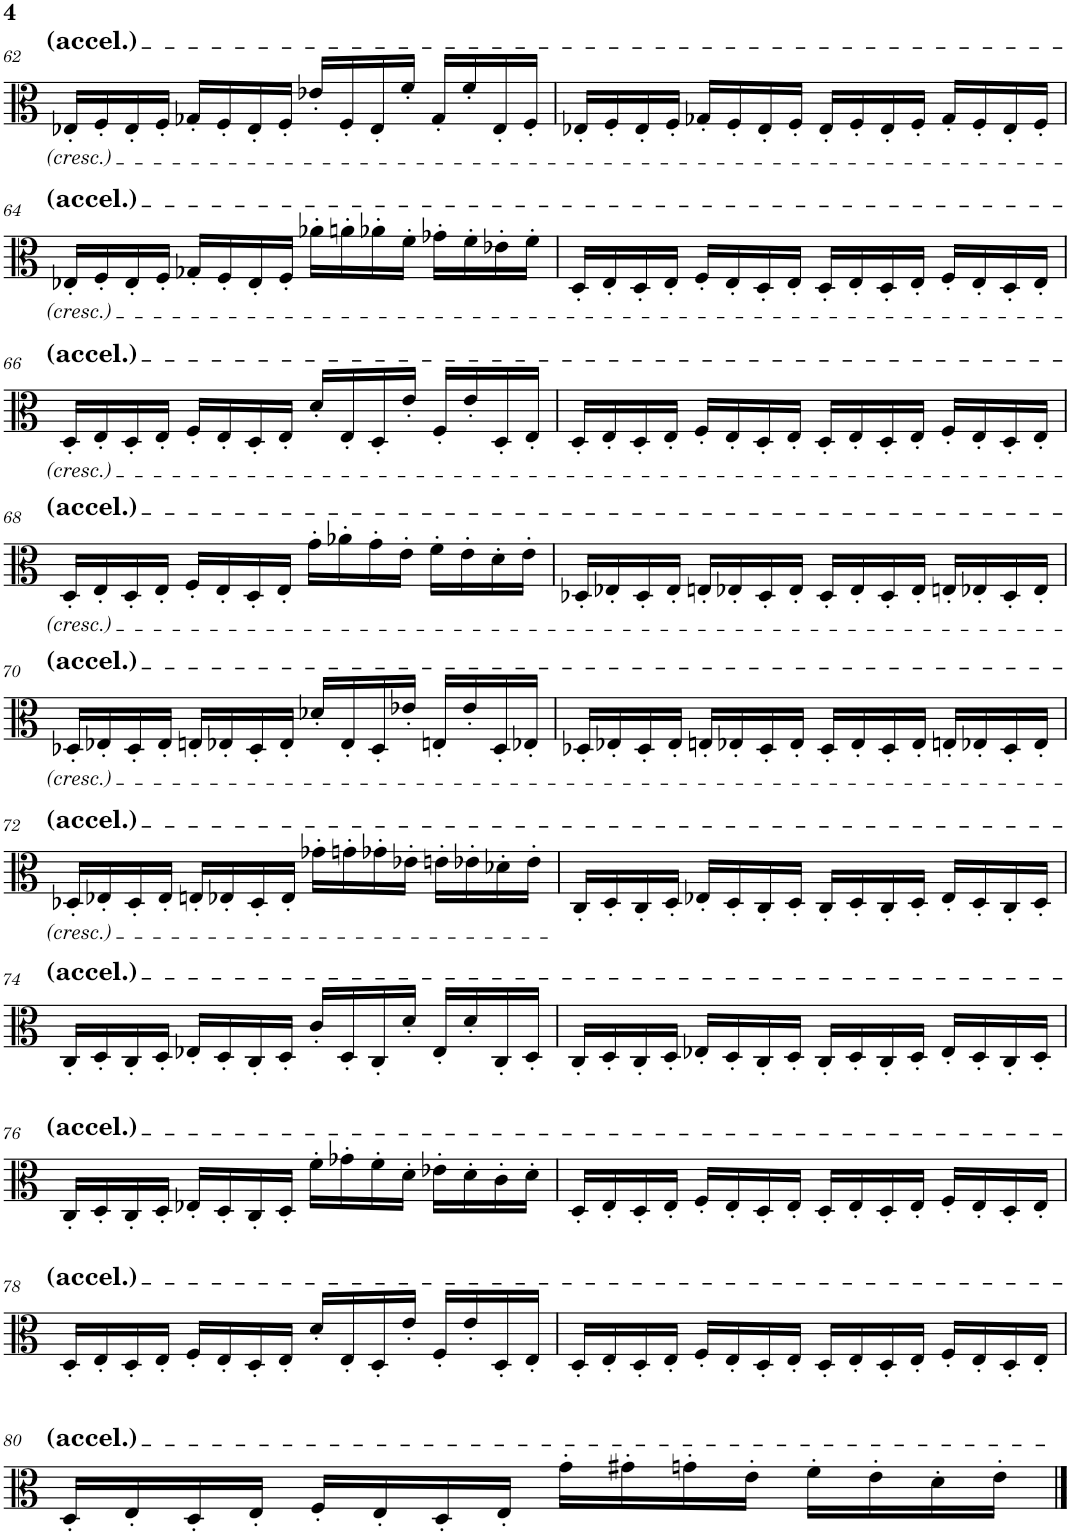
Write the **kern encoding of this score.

**kern
*part1
*staff1
*I"Viola
*I'Vla.
!!LO:PB:g=z
*clefC3
*k[]
*M4/4
=62
16E-X'/LL
16F'/
16E-'/
16F'/JJ
16G-X'/LL
16F'/
16E-'/
16F'/JJ
16e-X'/LL
16F'/
16E-'/
16f'/JJ
16G-'/LL
16f'/
16E-'/
16F'/JJ
=63
16E-X'/LL
16F'/
16E-'/
16F'/JJ
16G-X'/LL
16F'/
16E-'/
16F'/JJ
16E-'/LL
16F'/
16E-'/
16F'/JJ
16G-'/LL
16F'/
16E-'/
16F'/JJ
!!LO:LB:g=z
=64
16E-X'/LL
16F'/
16E-'/
16F'/JJ
16G-X'/LL
16F'/
16E-'/
16F'/JJ
16a-X'\LL
16an'\
16a-X'\
16f'\JJ
16g-X'\LL
16f'\
16e-X'\
16f'\JJ
=65
16D'/LL
16E'/
16D'/
16E'/JJ
16F'/LL
16E'/
16D'/
16E'/JJ
16D'/LL
16E'/
16D'/
16E'/JJ
16F'/LL
16E'/
16D'/
16E'/JJ
!!LO:LB:g=z
=66
16D'/LL
16E'/
16D'/
16E'/JJ
16F'/LL
16E'/
16D'/
16E'/JJ
16d'/LL
16E'/
16D'/
16e'/JJ
16F'/LL
16e'/
16D'/
16E'/JJ
=67
16D'/LL
16E'/
16D'/
16E'/JJ
16F'/LL
16E'/
16D'/
16E'/JJ
16D'/LL
16E'/
16D'/
16E'/JJ
16F'/LL
16E'/
16D'/
16E'/JJ
!!LO:LB:g=z
=68
16D'/LL
16E'/
16D'/
16E'/JJ
16F'/LL
16E'/
16D'/
16E'/JJ
16g'\LL
16a-X'\
16g'\
16e'\JJ
16f'\LL
16e'\
16d'\
16e'\JJ
=69
16D-X'/LL
16E-X'/
16D-'/
16E-'/JJ
16En'/LL
16E-X'/
16D-'/
16E-'/JJ
16D-'/LL
16E-'/
16D-'/
16E-'/JJ
16En'/LL
16E-X'/
16D-'/
16E-'/JJ
!!LO:LB:g=z
=70
16D-X'/LL
16E-X'/
16D-'/
16E-'/JJ
16En'/LL
16E-X'/
16D-'/
16E-'/JJ
16d-X'/LL
16E-'/
16D-'/
16e-X'/JJ
16En'/LL
16e-'/
16D-'/
16E-X'/JJ
=71
16D-X'/LL
16E-X'/
16D-'/
16E-'/JJ
16En'/LL
16E-X'/
16D-'/
16E-'/JJ
16D-'/LL
16E-'/
16D-'/
16E-'/JJ
16En'/LL
16E-X'/
16D-'/
16E-'/JJ
!!LO:LB:g=z
=72
16D-X'/LL
16E-X'/
16D-'/
16E-'/JJ
16En'/LL
16E-X'/
16D-'/
16E-'/JJ
16g-X'\LL
16gn'\
16g-X'\
16e-X'\JJ
16en'\LL
16e-X'\
16d-X'\
16e-'\JJ
=73
16C'/LL
16D'/
16C'/
16D'/JJ
16E-X'/LL
16D'/
16C'/
16D'/JJ
16C'/LL
16D'/
16C'/
16D'/JJ
16E-'/LL
16D'/
16C'/
16D'/JJ
!!LO:LB:g=z
=74
16C'/LL
16D'/
16C'/
16D'/JJ
16E-X'/LL
16D'/
16C'/
16D'/JJ
16c'/LL
16D'/
16C'/
16d'/JJ
16E-'/LL
16d'/
16C'/
16D'/JJ
=75
16C'/LL
16D'/
16C'/
16D'/JJ
16E-X'/LL
16D'/
16C'/
16D'/JJ
16C'/LL
16D'/
16C'/
16D'/JJ
16E-'/LL
16D'/
16C'/
16D'/JJ
!!LO:LB:g=z
=76
16C'/LL
16D'/
16C'/
16D'/JJ
16E-X'/LL
16D'/
16C'/
16D'/JJ
16f'\LL
16g-X'\
16f'\
16d'\JJ
16e-X'\LL
16d'\
16c'\
16d'\JJ
=77
16D'/LL
16E'/
16D'/
16E'/JJ
16F'/LL
16E'/
16D'/
16E'/JJ
16D'/LL
16E'/
16D'/
16E'/JJ
16F'/LL
16E'/
16D'/
16E'/JJ
!!LO:LB:g=z
=78
16D'/LL
16E'/
16D'/
16E'/JJ
16F'/LL
16E'/
16D'/
16E'/JJ
16d'/LL
16E'/
16D'/
16e'/JJ
16F'/LL
16e'/
16D'/
16E'/JJ
=79
16D'/LL
16E'/
16D'/
16E'/JJ
16F'/LL
16E'/
16D'/
16E'/JJ
16D'/LL
16E'/
16D'/
16E'/JJ
16F'/LL
16E'/
16D'/
16E'/JJ
!!LO:LB:g=z
=80
16D'/LL
16E'/
16D'/
16E'/JJ
16F'/LL
16E'/
16D'/
16E'/JJ
16g'\LL
16g#X'\
16gn'\
16e'\JJ
16f'\LL
16e'\
16d'\
16e'\JJ
==
*-
